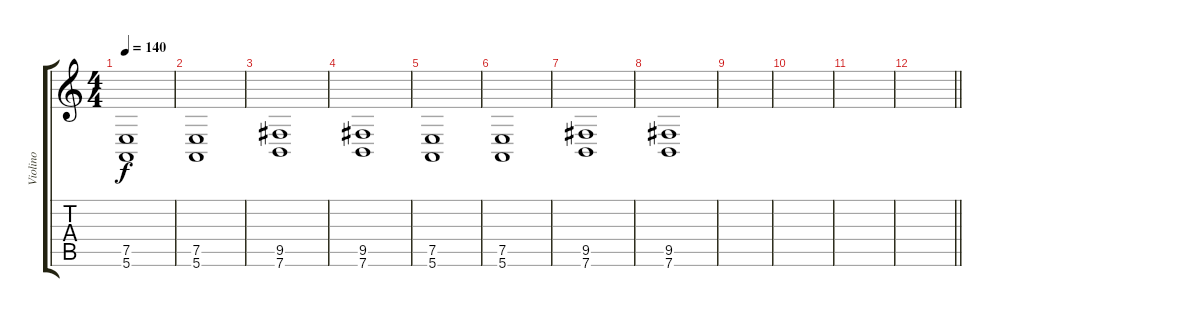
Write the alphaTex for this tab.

\track ("Violino" "Violino") {instrument violin}
\staff {score tabs}
\tuning (E4 B3 G3 D3 A2 E2) {hide}
\ts (4 4)
\tempo 140
\clef g2
\ks c
(7.5 5.6).1{dy f} |
(7.5 5.6).1 |
(9.5 7.6).1 |
(9.5 7.6).1 |
(7.5 5.6).1 |
(7.5 5.6).1 |
(9.5 7.6).1 |
(9.5 7.6).1 |
|
|
|
\barLineRight lightlight
